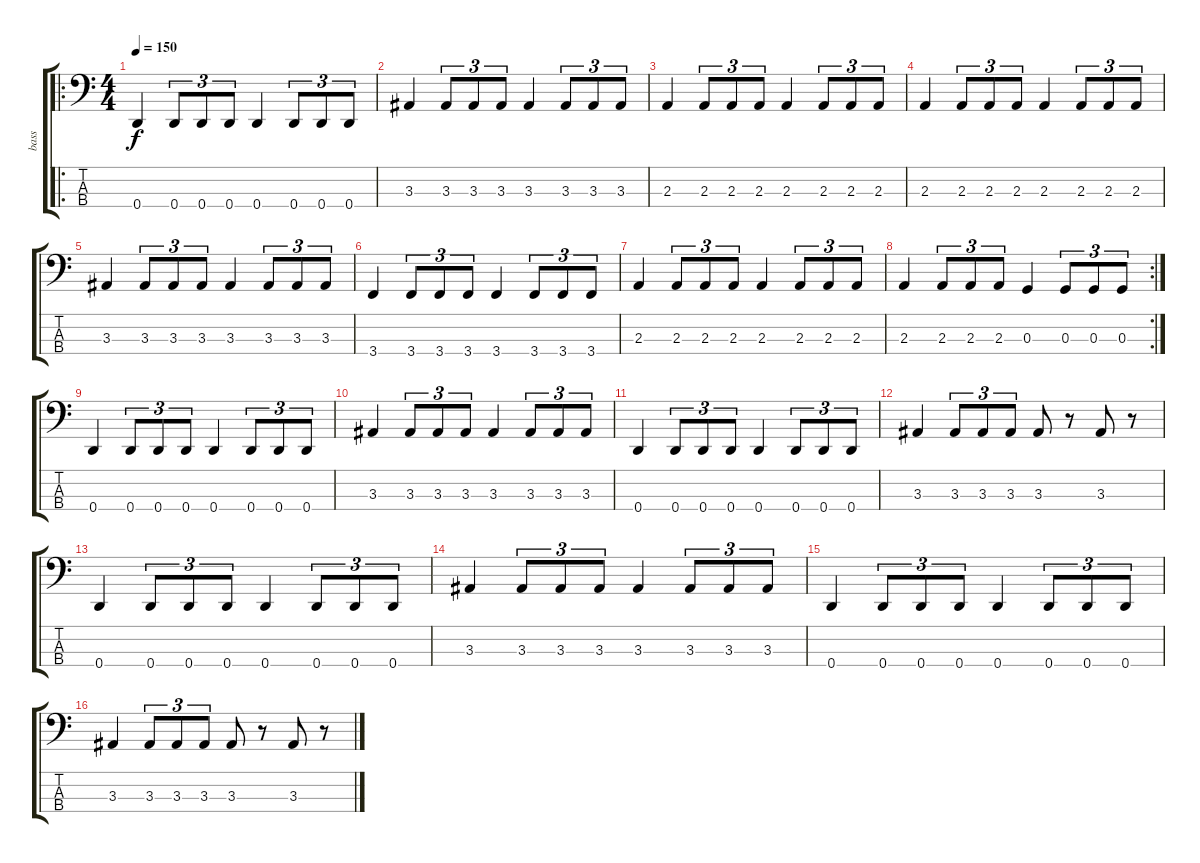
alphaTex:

\track ("bass" "bass") {instrument electricbasspick}
\staff {score tabs}
\tuning (F2 C2 G1 D1) {hide}
\ro
\ts (4 4)
\tempo 150
\clef f4
\ks c
0.4.4{dy f} 0.4.8{tu (3 2)} 0.4.8{tu (3 2)} 0.4.8{tu (3 2)} 0.4.4 0.4.8{tu (3 2)} 0.4.8{tu (3 2)} 0.4.8{tu (3 2)} |
3.3.4 3.3.8{tu (3 2)} 3.3.8{tu (3 2)} 3.3.8{tu (3 2)} 3.3.4 3.3.8{tu (3 2)} 3.3.8{tu (3 2)} 3.3.8{tu (3 2)} |
2.3.4 2.3.8{tu (3 2)} 2.3.8{tu (3 2)} 2.3.8{tu (3 2)} 2.3.4 2.3.8{tu (3 2)} 2.3.8{tu (3 2)} 2.3.8{tu (3 2)} |
2.3.4 2.3.8{tu (3 2)} 2.3.8{tu (3 2)} 2.3.8{tu (3 2)} 2.3.4 2.3.8{tu (3 2)} 2.3.8{tu (3 2)} 2.3.8{tu (3 2)} |
3.3.4 3.3.8{tu (3 2)} 3.3.8{tu (3 2)} 3.3.8{tu (3 2)} 3.3.4 3.3.8{tu (3 2)} 3.3.8{tu (3 2)} 3.3.8{tu (3 2)} |
3.4.4 3.4.8{tu (3 2)} 3.4.8{tu (3 2)} 3.4.8{tu (3 2)} 3.4.4 3.4.8{tu (3 2)} 3.4.8{tu (3 2)} 3.4.8{tu (3 2)} |
2.3.4 2.3.8{tu (3 2)} 2.3.8{tu (3 2)} 2.3.8{tu (3 2)} 2.3.4 2.3.8{tu (3 2)} 2.3.8{tu (3 2)} 2.3.8{tu (3 2)} |
\rc 2
2.3.4 2.3.8{tu (3 2)} 2.3.8{tu (3 2)} 2.3.8{tu (3 2)} 0.3.4 0.3.8{tu (3 2)} 0.3.8{tu (3 2)} 0.3.8{tu (3 2)} |
0.4.4 0.4.8{tu (3 2)} 0.4.8{tu (3 2)} 0.4.8{tu (3 2)} 0.4.4 0.4.8{tu (3 2)} 0.4.8{tu (3 2)} 0.4.8{tu (3 2)} |
3.3.4 3.3.8{tu (3 2)} 3.3.8{tu (3 2)} 3.3.8{tu (3 2)} 3.3.4 3.3.8{tu (3 2)} 3.3.8{tu (3 2)} 3.3.8{tu (3 2)} |
0.4.4 0.4.8{tu (3 2)} 0.4.8{tu (3 2)} 0.4.8{tu (3 2)} 0.4.4 0.4.8{tu (3 2)} 0.4.8{tu (3 2)} 0.4.8{tu (3 2)} |
3.3.4 3.3.8{tu (3 2)} 3.3.8{tu (3 2)} 3.3.8{tu (3 2)} 3.3.8 r.8 3.3.8 r.8 |
0.4.4 0.4.8{tu (3 2)} 0.4.8{tu (3 2)} 0.4.8{tu (3 2)} 0.4.4 0.4.8{tu (3 2)} 0.4.8{tu (3 2)} 0.4.8{tu (3 2)} |
3.3.4 3.3.8{tu (3 2)} 3.3.8{tu (3 2)} 3.3.8{tu (3 2)} 3.3.4 3.3.8{tu (3 2)} 3.3.8{tu (3 2)} 3.3.8{tu (3 2)} |
0.4.4 0.4.8{tu (3 2)} 0.4.8{tu (3 2)} 0.4.8{tu (3 2)} 0.4.4 0.4.8{tu (3 2)} 0.4.8{tu (3 2)} 0.4.8{tu (3 2)} |
3.3.4 3.3.8{tu (3 2)} 3.3.8{tu (3 2)} 3.3.8{tu (3 2)} 3.3.8 r.8 3.3.8 r.8
